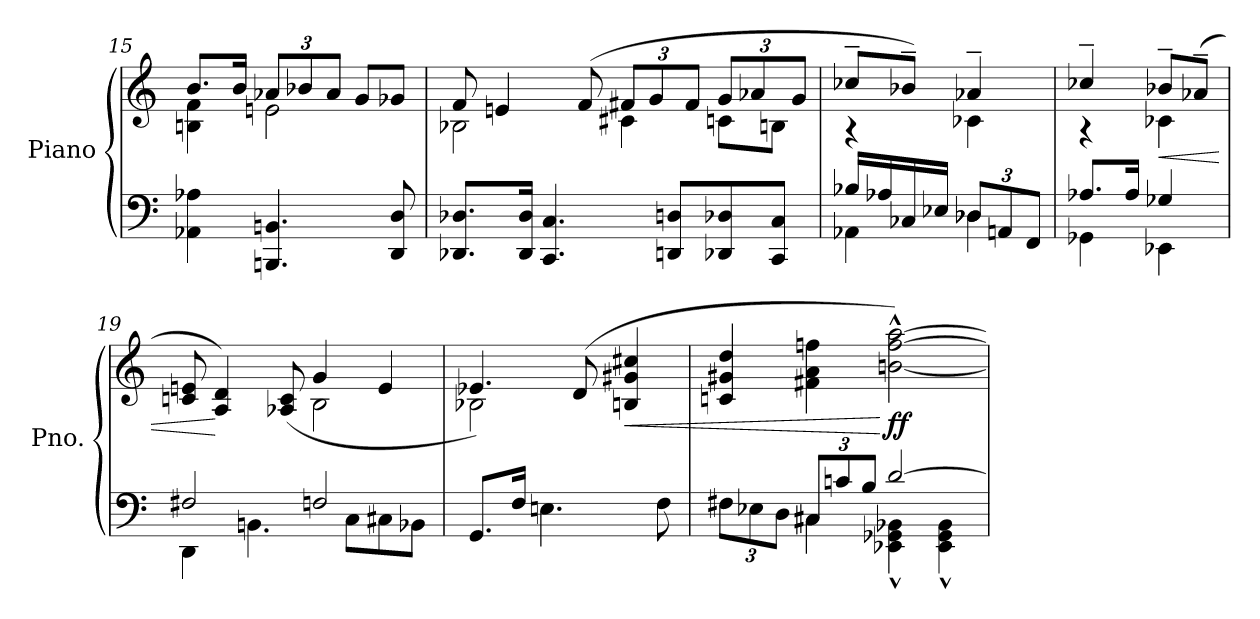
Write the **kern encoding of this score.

**kern	**kern	**dynam
*part1	*part1	*part1
*staff2	*staff1	*staff1/2
*I"Piano	*	*
*I'Pno.	*	*
!!LO:LB:g=z
*clefF4	*clefG2	*
*k[]	*k[]	*
=15	=15	=15
*	*^	*
4AA-X\ 4A-X\	8.b/L	4Bn\ 4f\	.
.	16b/Jk	.	.
*	*Xbrackettup	*	*
4.BBBn/ 4.BBn/	12a-X/L	2en\	.
.	12b-i/	.	.
.	12a-/J	.	.
.	8g/L	.	.
8DD/ 8D/	8g-X/J	.	.
=16	=16	=16	=16
8.DD-X/ 8.D-X/L	8f/	2B-X\	.
.	4en/	.	.
16DD-/ 16D-/Jk	.	.	.
4.CC/ 4.C/	.	.	.
.	(>8f/	.	.
.	12f#X/L	4c#X\	.
.	12g/	.	.
8DDn/ 8Dn/L	.	.	.
.	12f#/J	.	.
8DD-X/ 8D-X/	12g/L	8cn\L	.
.	12a-X/	.	.
8CC/ 8C/J	.	8Bn\J	.
.	12g/J	.	.
=17	=17	=17	=17
*^	*	*	*
16B-X/LL	4AA-X\	8cc-X~/L	4r	.
16A-X/	.	.	.	.
16C-X/	.	8b-X~/J)	.	.
16E-X/JJ	.	.	.	.
*Xbrackettup	*	*	*	*
12D-X/L	4D-\	4a-X~/	4c-X\	.
12AAn/	.	.	.	.
12FF/J	.	.	.	.
!!LO:PB:g=z	!!
=18	=18	=18	=18	=18
8.A-X/L	4GG-X\	4cc-X~/	4r	.
16A-/Jk	.	.	.	.
!	!	!	!	!LO:HP:b
4G-X/	4EE-X\	8b-X~/L	4c-X\	<
.	.	(>8a-X~/J	.	.
=19	=19	=19	=19	=19
2F#X/	4DD\	8cn/ 8en/	2ryy	.
.	.	4A/ 4d/)	.	[
.	4.BBn\	.	.	.
.	.	(>8A-X/ 8c/	.	.
2Fn/	.	4g/	2B\	.
.	8C\L	.	.	.
.	8C#X\	4e/	.	.
.	8BB-X\J	.	.	.
*v	*v	*	*	*
=20	=20	=20	=20
8.GG/L	4.e-X/)	2B-X\	.
16F/Jk	.	.	.
4.En\	.	.	.
.	(>8d/	.	.
!	!	!	!LO:HP:b
.	4Bn/ 4g#X/ 4cc#X/	4ryy	<
8F\	.	.	.
*	*v	*v	*
=21	=21	=21
*^	*	*
12F#X\L	4ryy	4cn/ 4g#X/ 4dd/	.
12E-X\	.	.	.
12D\J	.	.	.
12C#X/L	4C#\	4f#X\ 4a\ 4ffni\	.
12cn/	.	.	.
12B/J	.	.	.
!	!	!	!LO:DY:n=1:b
[2d/	4EE-X\^^ 4GG-X\^^ 4BB-X\^^	[2bn\^^ [2ff\^^ [2aa\^^)	[ ff
.	4EE-\^^ 4GG-\^^ 4BB-\^^	.	.
*v	*v	*	*
=	=	=
*-	*-	*-
